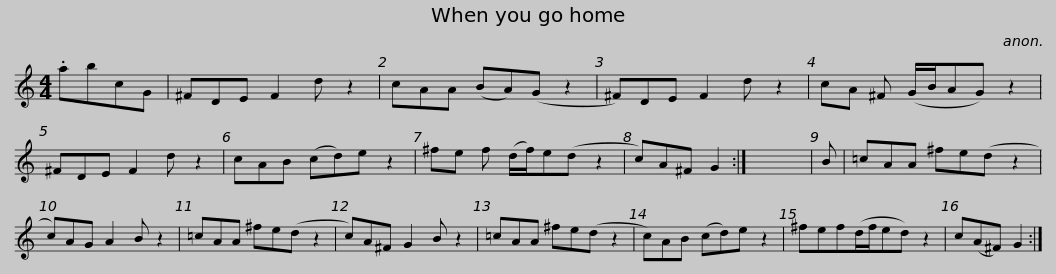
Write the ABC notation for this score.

X:1
L:1/8
M:4/4
I:linebreak $
K:C
V:1 treble
V:1
 .abcG | ^FDE F2 d z2 | cAA (BA)(G z2 | ^F)DE F2 d z2 | cA ^F (G/B/AG) z2 | %5
 ^FDE F2 d z2 | cAB (cd)e z2 |$ ^fe f (d/f/)e(d z2 | c)A^F G2 :| x8 | %10
 B | =cAA ^fe(d z2 | c)AG A2 B z2 | =cAA ^fe(d z2 | c)A^F G2 B z2 |$ %15
 =cAA ^fe(d z2 | c)AB (cd)e z2 | ^fef(d/f/ed) z2 | c(A^F) G2 :| %19
